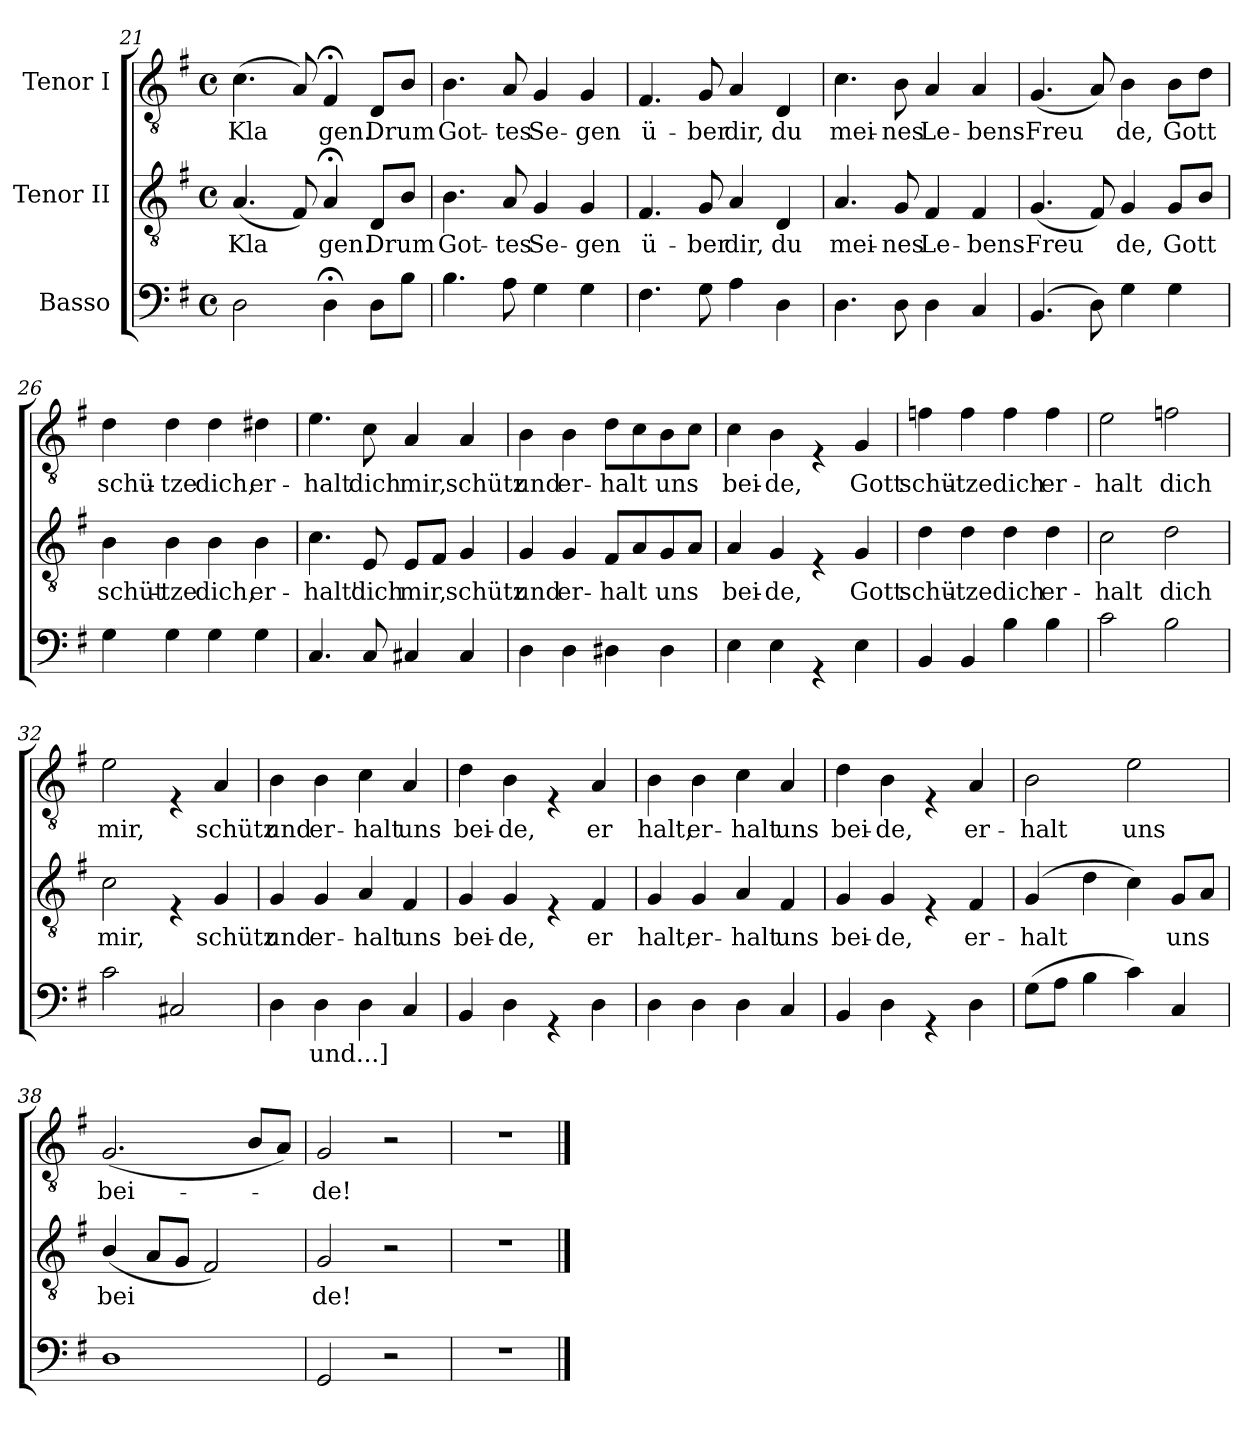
**kern	**text	**kern	**text	**kern	**text
*part3	*part3	*part2	*part2	*part1	*part1
*staff3	*staff3	*staff2	*staff2	*staff1	*staff1
*I"Basso	*	*I"Tenor II	*	*I"Tenor I	*
!!LO:PB:g=z
*clefF4	*	*clefGv2	*	*clefGv2	*
*k[f#]	*	*k[f#]	*	*k[f#]	*
*G:	*	*G:	*	*G:	*
*M4/4	*	*M4/4	*	*M4/4	*
*met(c)	*	*met(c)	*	*met(c)	*
=21	=21	=21	=21	=21	=21
!	!	!	!LO:LY:b	!	!LO:LY:b
2D\	.	(<4.A/	Kla	(>4.c\	Kla
.	.	8F#/)	.	8A/)	.
!	!	!	!LO:LY:b	!	!LO:LY:b
4D;<\	.	4A;/	gen.	4F#;/	gen.
!	!	!	!LO:LY:b	!	!LO:LY:b
8D\L	.	8D/L	Drum	8D/L	Drum
8B\J	.	8B/J	.	8B/J	.
=22	=22	=22	=22	=22	=22
!	!	!	!LO:LY:b	!	!LO:LY:b
4.B\	.	4.B\	Got-	4.B\	Got-
!	!	!	!LO:LY:b	!	!LO:LY:b
8A\	.	8A/	-tes	8A/	-tes
!	!	!	!LO:LY:b	!	!LO:LY:b
4G\	.	4G/	Se-	4G/	Se-
!	!	!	!LO:LY:b	!	!LO:LY:b
4G\	.	4G/	-gen	4G/	-gen
=23	=23	=23	=23	=23	=23
!	!	!	!LO:LY:b	!	!LO:LY:b
4.F#\	.	4.F#/	ü-	4.F#/	ü-
!	!	!	!LO:LY:b	!	!LO:LY:b
8G\	.	8G/	-ber	8G/	-ber
!	!	!	!LO:LY:b	!	!LO:LY:b
4A\	.	4A/	dir,	4A/	dir,
!	!	!	!LO:LY:b	!	!LO:LY:b
4D\	.	4D/	du	4D/	du
=24	=24	=24	=24	=24	=24
!	!	!	!LO:LY:b	!	!LO:LY:b
4.D\	.	4.A/	mei-	4.c\	mei-
!	!	!	!LO:LY:b	!	!LO:LY:b
8D\	.	8G/	-nes	8B\	-nes
!	!	!	!LO:LY:b	!	!LO:LY:b
4D\	.	4F#/	Le-	4A/	Le-
!	!	!	!LO:LY:b	!	!LO:LY:b
4C/	.	4F#/	-bens	4A/	-bens
!!LO:LB:g=z
=25	=25	=25	=25	=25	=25
!	!	!	!LO:LY:b	!	!LO:LY:b
(<4.BB/	.	(<4.G/	Freu	(<4.G/	Freu
8D\)	.	8F#/)	.	8A/)	.
!	!	!	!LO:LY:b	!	!LO:LY:b
4G\	.	4G/	de,	4B\	de,
!	!	!	!LO:LY:b	!	!LO:LY:b
4G\	.	8G/L	Gott	8B\L	Gott
.	.	8B/J	.	8d\J	.
=26	=26	=26	=26	=26	=26
!	!	!	!LO:LY:b	!	!LO:LY:b
4G\	.	4B\	schüt-	4d\	schü-
!	!	!	!LO:LY:b	!	!LO:LY:b
4G\	.	4B\	-tze	4d\	-tze
!	!	!	!LO:LY:b	!	!LO:LY:b
4G\	.	4B\	dich,	4d\	dich,
!	!	!	!LO:LY:b	!	!LO:LY:b
4G\	.	4B\	er-	4d#X\	er-
=27	=27	=27	=27	=27	=27
!	!	!	!LO:LY:b	!	!LO:LY:b
4.C/	.	4.c\	-halt'	4.e\	-halt
!	!	!	!LO:LY:b	!	!LO:LY:b
8C/	.	8E/	dich	8c\	dich
!	!	!	!LO:LY:b	!	!LO:LY:b
4C#X/	.	8E/L	mir,	4A/	mir,
.	.	8F#/J	.	.	.
!	!	!	!LO:LY:b	!	!LO:LY:b
4C#/	.	4G/	schütz	4A/	schütz
=28	=28	=28	=28	=28	=28
!	!	!	!LO:LY:b	!	!LO:LY:b
4D\	.	4G/	und	4B\	und
!	!	!	!LO:LY:b	!	!LO:LY:b
4D\	.	4G/	er-	4B\	er-
!	!	!	!LO:LY:b	!	!LO:LY:b
4D#X\	.	8F#/L	-halt	8d\L	-halt
.	.	8A/	.	8c\	.
!	!	!	!LO:LY:b	!	!LO:LY:b
4D#\	.	8G/	uns	8B\	uns
.	.	8A/J	.	8c\J	.
!!LO:LB:g=z
=29	=29	=29	=29	=29	=29
!	!	!	!LO:LY:b	!	!LO:LY:b
4E\	.	4A/	bei-	4c\	bei-
!	!	!	!LO:LY:b	!	!LO:LY:b
4E\	.	4G/	-de,	4B\	-de,
4rGG	.	4rE	.	4rE	.
!	!	!	!LO:LY:b	!	!LO:LY:b
4E\	.	4G/	Gott	4G/	Gott
=30	=30	=30	=30	=30	=30
!	!	!	!LO:LY:b	!	!LO:LY:b
4BB/	.	4d\	schü-	4fn\	schü-
!	!	!	!LO:LY:b	!	!LO:LY:b
4BB/	.	4d\	-tze	4f\	-tze
!	!	!	!LO:LY:b	!	!LO:LY:b
4B\	.	4d\	dich	4f\	dich
!	!	!	!LO:LY:b	!	!LO:LY:b
4B\	.	4d\	er-	4f\	er-
=31	=31	=31	=31	=31	=31
!	!	!	!LO:LY:b	!	!LO:LY:b
2c\	.	2c\	-halt	2e\	-halt
!	!	!	!LO:LY:b	!	!LO:LY:b
2B\	.	2d\	dich	2fn\	dich
=32	=32	=32	=32	=32	=32
!	!	!	!LO:LY:b	!	!LO:LY:b
2c\	.	2c\	mir,	2e\	mir,
2C#X/	.	4rE	.	4rE	.
!	!	!	!LO:LY:b	!	!LO:LY:b
.	.	4G/	schütz	4A/	schütz
=33	=33	=33	=33	=33	=33
!	!	!	!LO:LY:b	!	!LO:LY:b
4D\	.	4G/	und	4B\	und
!	!LO:LY:b	!	!LO:LY:b	!	!LO:LY:b
4D\	und...]	4G/	er-	4B\	er-
!	!	!	!LO:LY:b	!	!LO:LY:b
4D\	.	4A/	-halt	4c\	-halt
!	!	!	!LO:LY:b	!	!LO:LY:b
4C/	.	4F#/	uns	4A/	uns
=34	=34	=34	=34	=34	=34
!	!	!	!LO:LY:b	!	!LO:LY:b
4BB/	.	4G/	bei-	4d\	bei-
!	!	!	!LO:LY:b	!	!LO:LY:b
4D\	.	4G/	-de,	4B\	-de,
4rGG	.	4rE	.	4rE	.
!	!	!	!LO:LY:b	!	!LO:LY:b
4D\	.	4F#/	er	4A/	er
!!LO:LB:g=z
=35	=35	=35	=35	=35	=35
!	!	!	!LO:LY:b	!	!LO:LY:b
4D\	.	4G/	halt,	4B\	halt,
!	!	!	!LO:LY:b	!	!LO:LY:b
4D\	.	4G/	er-	4B\	er-
!	!	!	!LO:LY:b	!	!LO:LY:b
4D\	.	4A/	-halt	4c\	-halt
!	!	!	!LO:LY:b	!	!LO:LY:b
4C/	.	4F#/	uns	4A/	uns
=36	=36	=36	=36	=36	=36
!	!	!	!LO:LY:b	!	!LO:LY:b
4BB/	.	4G/	bei-	4d\	bei-
!	!	!	!LO:LY:b	!	!LO:LY:b
4D\	.	4G/	-de,	4B\	-de,
4rGG	.	4rE	.	4rE	.
!	!	!	!LO:LY:b	!	!LO:LY:b
4D\	.	4F#/	er-	4A/	er-
=37	=37	=37	=37	=37	=37
!	!	!	!LO:LY:b	!	!LO:LY:b
(>8G\L	.	(<4G/	-halt	2B\	-halt
8A\J	.	.	.	.	.
4B\	.	4d\	.	.	.
!	!	!	!	!	!LO:LY:b
4c\)	.	4c\)	.	2e\	uns
!	!	!	!LO:LY:b	!	!
4C/	.	8G/L	uns	.	.
.	.	8A/J	.	.	.
=38	=38	=38	=38	=38	=38
!	!	!	!LO:LY:b	!	!LO:LY:b
1D	.	(<4B/	bei	(<2.G/	bei-
.	.	8A/L	.	.	.
.	.	8G/J	.	.	.
.	.	2F#/)	.	.	.
.	.	.	.	8B/L	.
.	.	.	.	8A/J)	.
=39	=39	=39	=39	=39	=39
!	!	!	!LO:LY:b	!	!LO:LY:b
2GG/	.	2G/	de!	2G/	-de!
2r	.	2r	.	2r	.
=40	=40	=40	=40	=40	=40
1r	.	1r	.	1r	.
==	==	==	==	==	==
*-	*-	*-	*-	*-	*-
